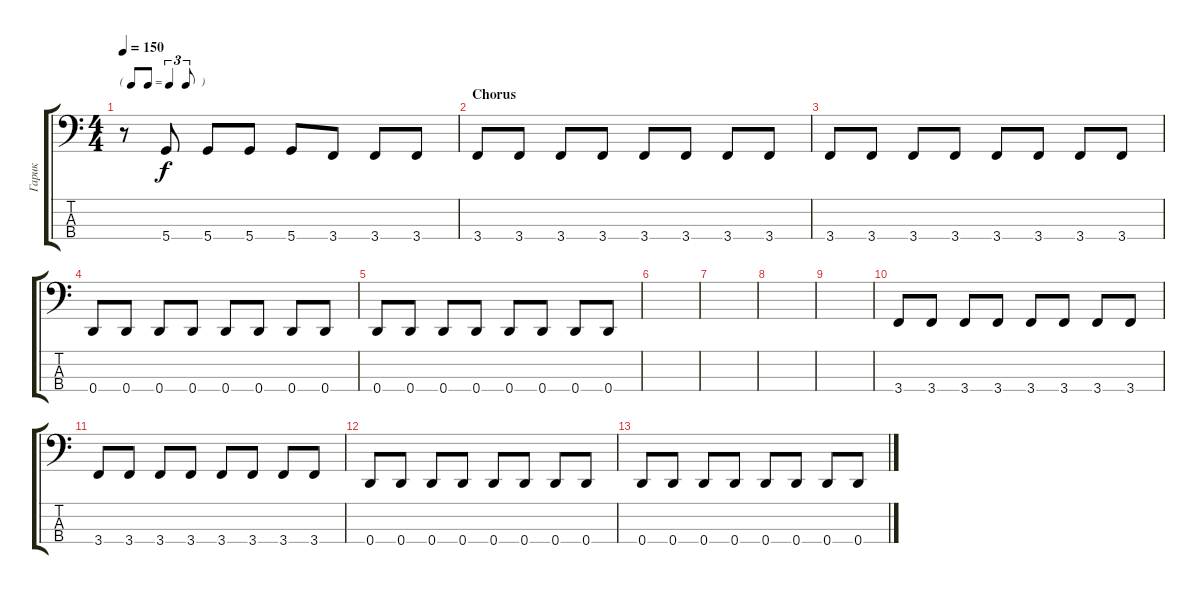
\track ("Гарик" "Гарик") {instrument electricbassfinger}
\staff {score tabs}
\tuning (F2 C2 G1 D1) {hide}
\ts (4 4)
\tf triplet8th
\tempo 150
\clef f4
\ks c
r.8{dy f} 5.4.8 5.4.8 5.4.8 5.4.8 3.4.8 3.4.8 3.4.8 |
\section ("" "Chorus")
3.4.8 3.4.8 3.4.8 3.4.8 3.4.8 3.4.8 3.4.8 3.4.8 |
3.4.8 3.4.8 3.4.8 3.4.8 3.4.8 3.4.8 3.4.8 3.4.8 |
0.4.8 0.4.8 0.4.8 0.4.8 0.4.8 0.4.8 0.4.8 0.4.8 |
0.4.8 0.4.8 0.4.8 0.4.8 0.4.8 0.4.8 0.4.8 0.4.8 |
|
|
|
|
3.4.8 3.4.8 3.4.8 3.4.8 3.4.8 3.4.8 3.4.8 3.4.8 |
3.4.8 3.4.8 3.4.8 3.4.8 3.4.8 3.4.8 3.4.8 3.4.8 |
0.4.8 0.4.8 0.4.8 0.4.8 0.4.8 0.4.8 0.4.8 0.4.8 |
0.4.8 0.4.8 0.4.8 0.4.8 0.4.8 0.4.8 0.4.8 0.4.8
